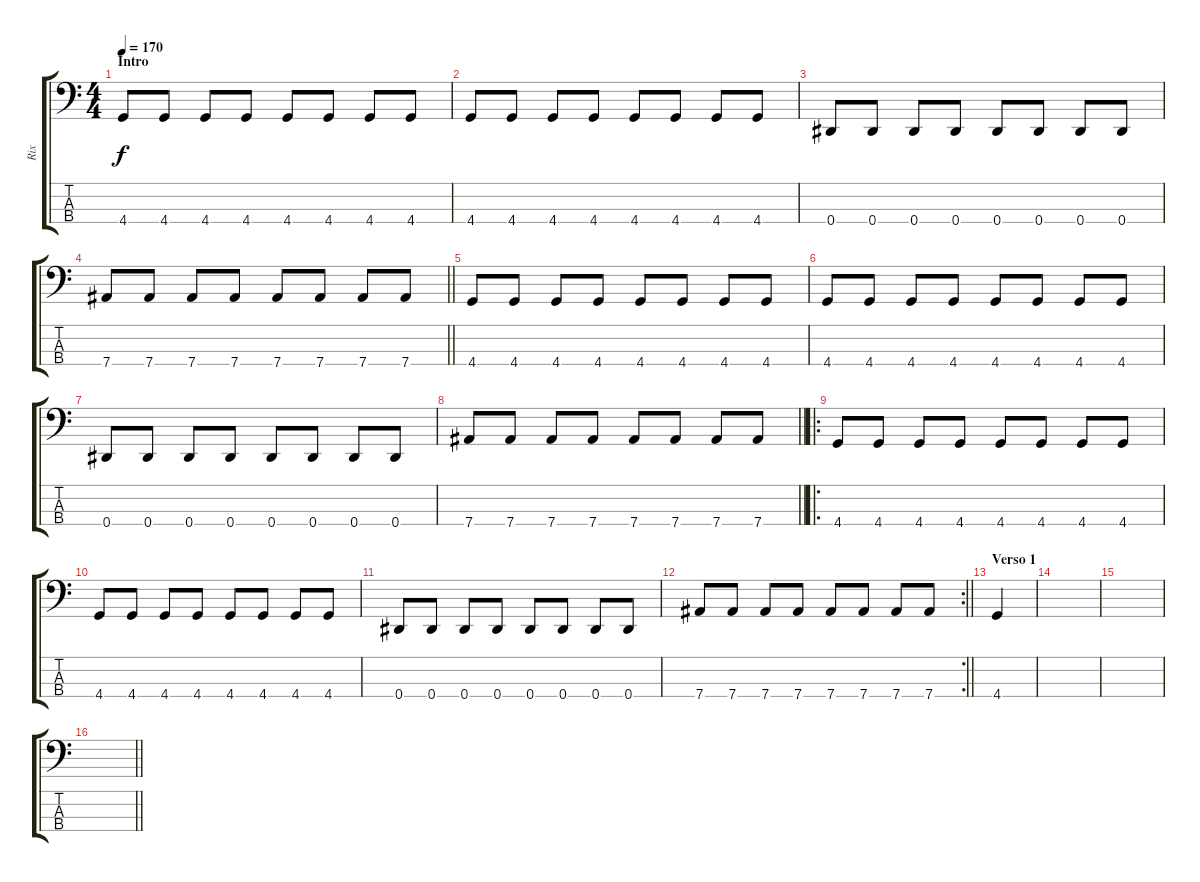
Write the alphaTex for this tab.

\track ("Rix" "Rix") {instrument acousticbass}
\staff {score tabs}
\tuning (Gb2 Db2 Ab1 Eb1) {hide}
\ts (4 4)
\section ("" "Intro")
\tempo 170
\clef f4
\ks c
4.4.8{dy f instrument acousticbass} 4.4.8 4.4.8 4.4.8 4.4.8 4.4.8 4.4.8 4.4.8 |
4.4.8 4.4.8 4.4.8 4.4.8 4.4.8 4.4.8 4.4.8 4.4.8 |
0.4.8 0.4.8 0.4.8 0.4.8 0.4.8 0.4.8 0.4.8 0.4.8 |
\barLineRight lightlight
7.4.8 7.4.8 7.4.8 7.4.8 7.4.8 7.4.8 7.4.8 7.4.8 |
4.4.8 4.4.8 4.4.8 4.4.8 4.4.8 4.4.8 4.4.8 4.4.8 |
4.4.8 4.4.8 4.4.8 4.4.8 4.4.8 4.4.8 4.4.8 4.4.8 |
0.4.8 0.4.8 0.4.8 0.4.8 0.4.8 0.4.8 0.4.8 0.4.8 |
\barLineRight lightlight
7.4.8 7.4.8 7.4.8 7.4.8 7.4.8 7.4.8 7.4.8 7.4.8 |
\ro
4.4.8 4.4.8 4.4.8 4.4.8 4.4.8 4.4.8 4.4.8 4.4.8 |
4.4.8 4.4.8 4.4.8 4.4.8 4.4.8 4.4.8 4.4.8 4.4.8 |
0.4.8 0.4.8 0.4.8 0.4.8 0.4.8 0.4.8 0.4.8 0.4.8 |
\rc 2
\barLineRight lightlight
7.4.8 7.4.8 7.4.8 7.4.8 7.4.8 7.4.8 7.4.8 7.4.8 |
\section ("" "Verso 1")
4.4.4 |
|
|
\barLineRight lightlight
